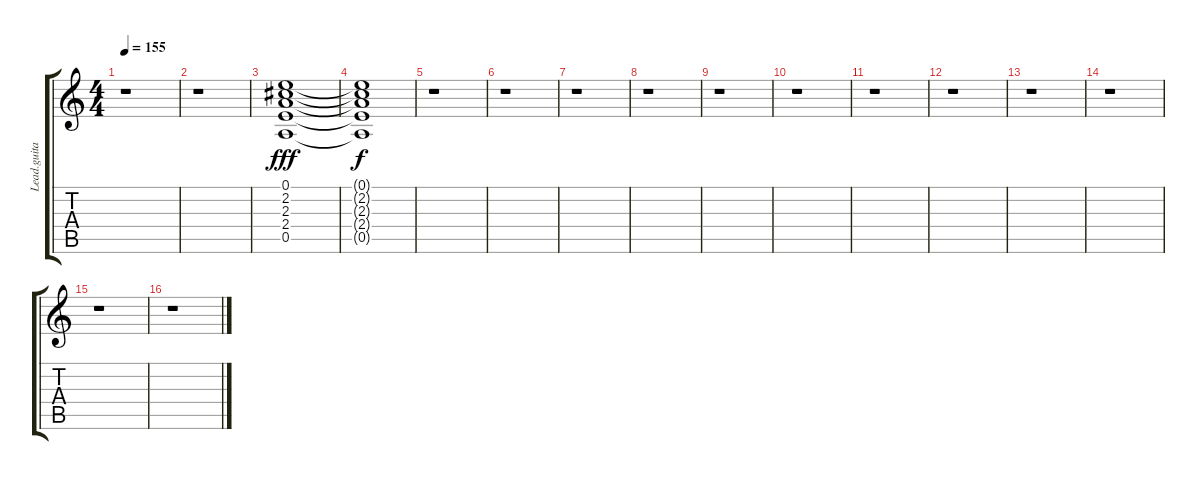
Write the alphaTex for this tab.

\track ("Lead.guitar" "Lead.guita") {instrument distortionguitar}
\staff {score tabs}
\tuning (E4 B3 G3 D3 A2 E2) {hide}
\ts (4 4)
\tempo 155
\clef g2
\ks c
r.1{dy fff} |
r.1 |
(0.1 2.2 2.3 2.4 0.5).1 |
(0.1{t} 2.2{t} 2.3{t} 2.4{t} 0.5{t}).1{dy f} |
r.1 |
r.1 |
r.1 |
r.1 |
r.1 |
r.1 |
r.1 |
r.1 |
r.1 |
r.1 |
r.1 |
r.1
